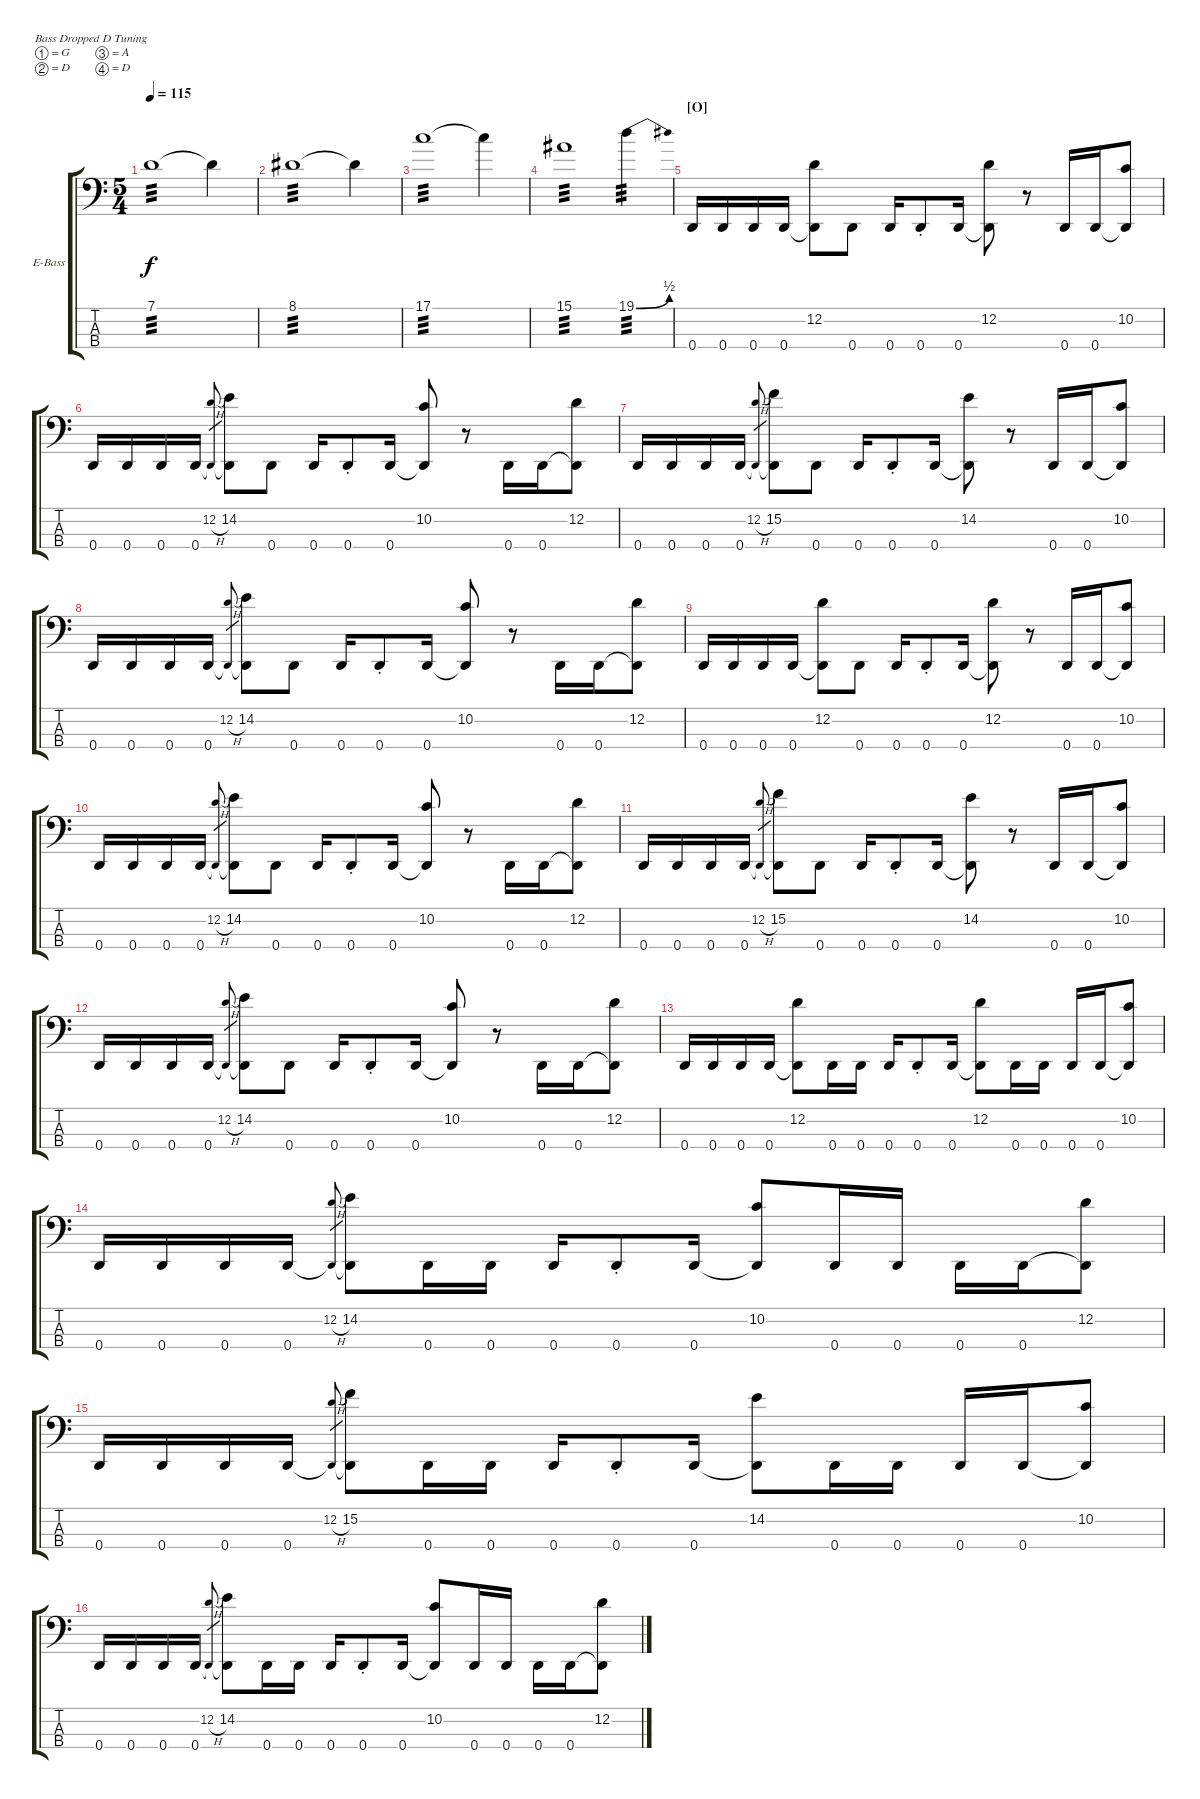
\defaultSystemsLayout 4
\bracketExtendMode groupsimilarinstruments
\firstSystemTrackNameOrientation horizontal
\otherSystemsTrackNameOrientation horizontal
\track ("Electric Bass" "E-Bass") {instrument electricbassfinger}
\staff {score tabs}
\tuning (G2 D2 A1 D1)
\ts (5 4)
\tempo 115
\clef f4
\ks c
7.1.1{tp 3 dy f} 7.1{t}.4 |
8.1.1{tp 3} 8.1{t}.4 |
17.1.1{tp 3} 17.1{t}.4 |
15.1.1{tp 3} 19.1{be (bend 0 0 59.4 2)}.4{tp 3} |
\section ("O" "")
0.4.16 0.4.16 0.4.16 0.4.16 (0.4{t} 12.2).8 0.4.8 0.4.16 0.4{st}.8 0.4.16 (0.4{t} 12.2).8 r.8 0.4.16 0.4.16 (0.4{t} 10.2).8 |
0.4.16 0.4.16 0.4.16 0.4.16 (12.2{h} 0.4{t}).8{gr} (0.4{t} 14.2).8 0.4.8 0.4.16 0.4{st}.8 0.4.16 (0.4{t} 10.2).8 r.8 0.4.16 0.4.16 (0.4{t} 12.2).8 |
0.4.16 0.4.16 0.4.16 0.4.16 (12.2{h} 0.4{t}).8{gr} (0.4{t} 15.2).8 0.4.8 0.4.16 0.4{st}.8 0.4.16 (0.4{t} 14.2).8 r.8 0.4.16 0.4.16 (0.4{t} 10.2).8 |
0.4.16 0.4.16 0.4.16 0.4.16 (12.2{h} 0.4{t}).8{gr} (0.4{t} 14.2).8 0.4.8 0.4.16 0.4{st}.8 0.4.16 (0.4{t} 10.2).8 r.8 0.4.16 0.4.16 (0.4{t} 12.2).8 |
0.4.16 0.4.16 0.4.16 0.4.16 (0.4{t} 12.2).8 0.4.8 0.4.16 0.4{st}.8 0.4.16 (0.4{t} 12.2).8 r.8 0.4.16 0.4.16 (0.4{t} 10.2).8 |
0.4.16 0.4.16 0.4.16 0.4.16 (12.2{h} 0.4{t}).8{gr} (0.4{t} 14.2).8 0.4.8 0.4.16 0.4{st}.8 0.4.16 (0.4{t} 10.2).8 r.8 0.4.16 0.4.16 (0.4{t} 12.2).8 |
0.4.16 0.4.16 0.4.16 0.4.16 (12.2{h} 0.4{t}).8{gr} (0.4{t} 15.2).8 0.4.8 0.4.16 0.4{st}.8 0.4.16 (0.4{t} 14.2).8 r.8 0.4.16 0.4.16 (0.4{t} 10.2).8 |
0.4.16 0.4.16 0.4.16 0.4.16 (12.2{h} 0.4{t}).8{gr} (0.4{t} 14.2).8 0.4.8 0.4.16 0.4{st}.8 0.4.16 (0.4{t} 10.2).8 r.8 0.4.16 0.4.16 (0.4{t} 12.2).8 |
0.4.16 0.4.16 0.4.16 0.4.16 (0.4{t} 12.2).8 0.4.16 0.4.16 0.4.16 0.4{st}.8 0.4.16 (12.2 0.4{t}).8 0.4.16 0.4.16 0.4.16 0.4.16 (10.2 0.4{t}).8 |
0.4.16 0.4.16 0.4.16 0.4.16 (12.2{h} 0.4{t}).8{gr} (0.4{t} 14.2).8 0.4.16 0.4.16 0.4.16 0.4{st}.8 0.4.16 (10.2 0.4{t}).8 0.4.16 0.4.16 0.4.16 0.4.16 (12.2 0.4{t}).8 |
0.4.16 0.4.16 0.4.16 0.4.16 (12.2{h} 0.4{t}).8{gr} (0.4{t} 15.2).8 0.4.16 0.4.16 0.4.16 0.4{st}.8 0.4.16 (14.2 0.4{t}).8 0.4.16 0.4.16 0.4.16 0.4.16 (10.2 0.4{t}).8 |
0.4.16 0.4.16 0.4.16 0.4.16 (12.2{h} 0.4{t}).8{gr} (0.4{t} 14.2).8 0.4.16 0.4.16 0.4.16 0.4{st}.8 0.4.16 (10.2 0.4{t}).8 0.4.16 0.4.16 0.4.16 0.4.16 (12.2 0.4{t}).8
